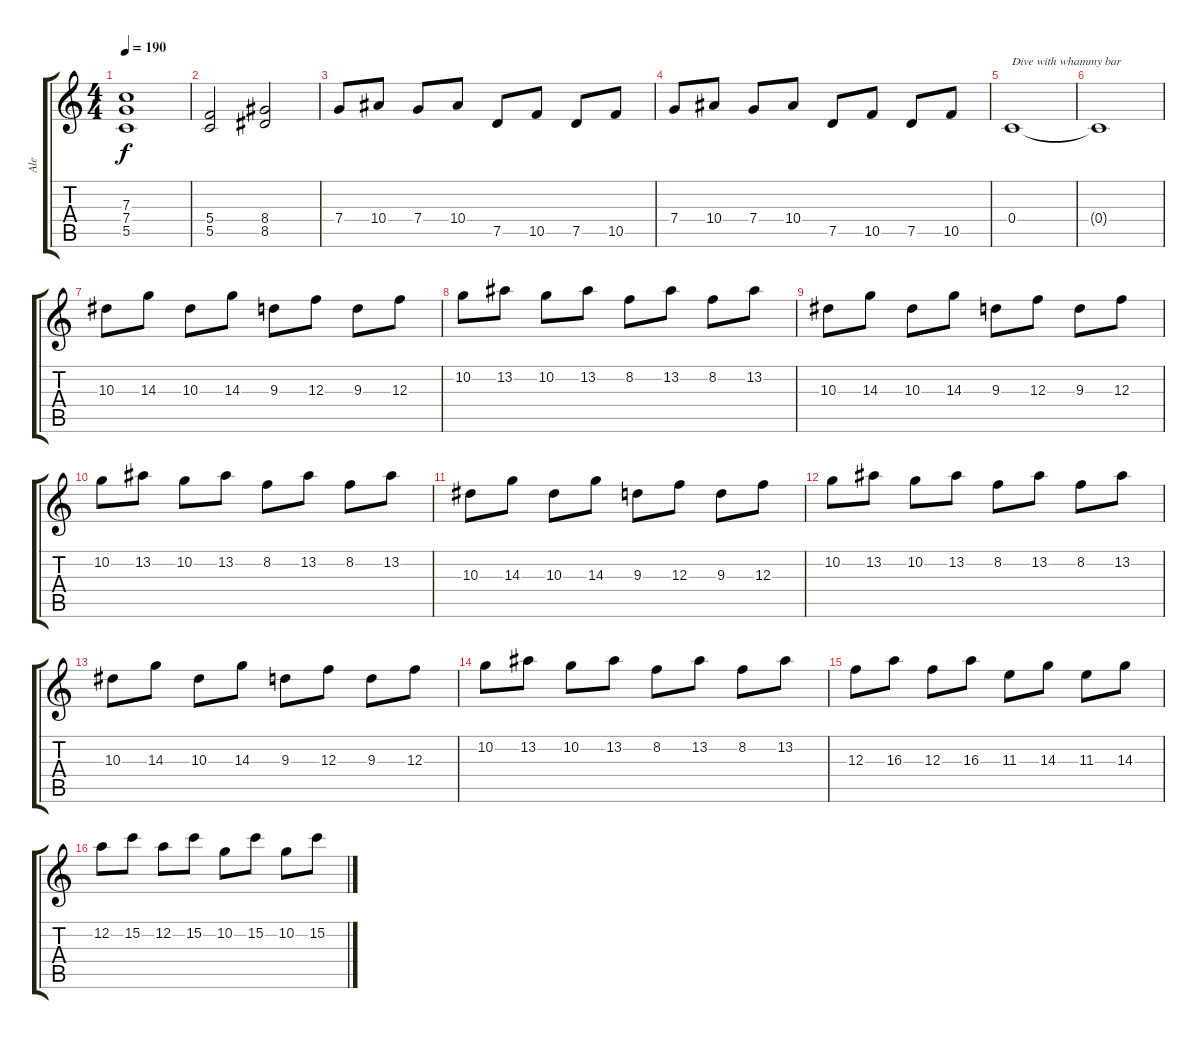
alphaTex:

\track ("Ale" "Ale") {instrument overdrivenguitar}
\staff {score tabs}
\tuning (D4 A3 F3 C3 G2 D2) {hide}
\ts (4 4)
\tempo 190
\clef g2
\ks c
(7.3 7.4 5.5).1{dy f} |
(5.4 5.5).2 (8.4 8.5).2 |
7.4.8 10.4.8 7.4.8 10.4.8 7.5.8 10.5.8 7.5.8 10.5.8 |
7.4.8 10.4.8 7.4.8 10.4.8 7.5.8 10.5.8 7.5.8 10.5.8 |
0.4.1{txt "Dive with whammy bar"} |
0.4{t}.1 |
10.3.8 14.3.8 10.3.8 14.3.8 9.3.8 12.3.8 9.3.8 12.3.8 |
10.2.8 13.2.8 10.2.8 13.2.8 8.2.8 13.2.8 8.2.8 13.2.8 |
10.3.8 14.3.8 10.3.8 14.3.8 9.3.8 12.3.8 9.3.8 12.3.8 |
10.2.8 13.2.8 10.2.8 13.2.8 8.2.8 13.2.8 8.2.8 13.2.8 |
10.3.8 14.3.8 10.3.8 14.3.8 9.3.8 12.3.8 9.3.8 12.3.8 |
10.2.8 13.2.8 10.2.8 13.2.8 8.2.8 13.2.8 8.2.8 13.2.8 |
10.3.8 14.3.8 10.3.8 14.3.8 9.3.8 12.3.8 9.3.8 12.3.8 |
10.2.8 13.2.8 10.2.8 13.2.8 8.2.8 13.2.8 8.2.8 13.2.8 |
12.3.8 16.3.8 12.3.8 16.3.8 11.3.8 14.3.8 11.3.8 14.3.8 |
12.2.8 15.2.8 12.2.8 15.2.8 10.2.8 15.2.8 10.2.8 15.2.8
